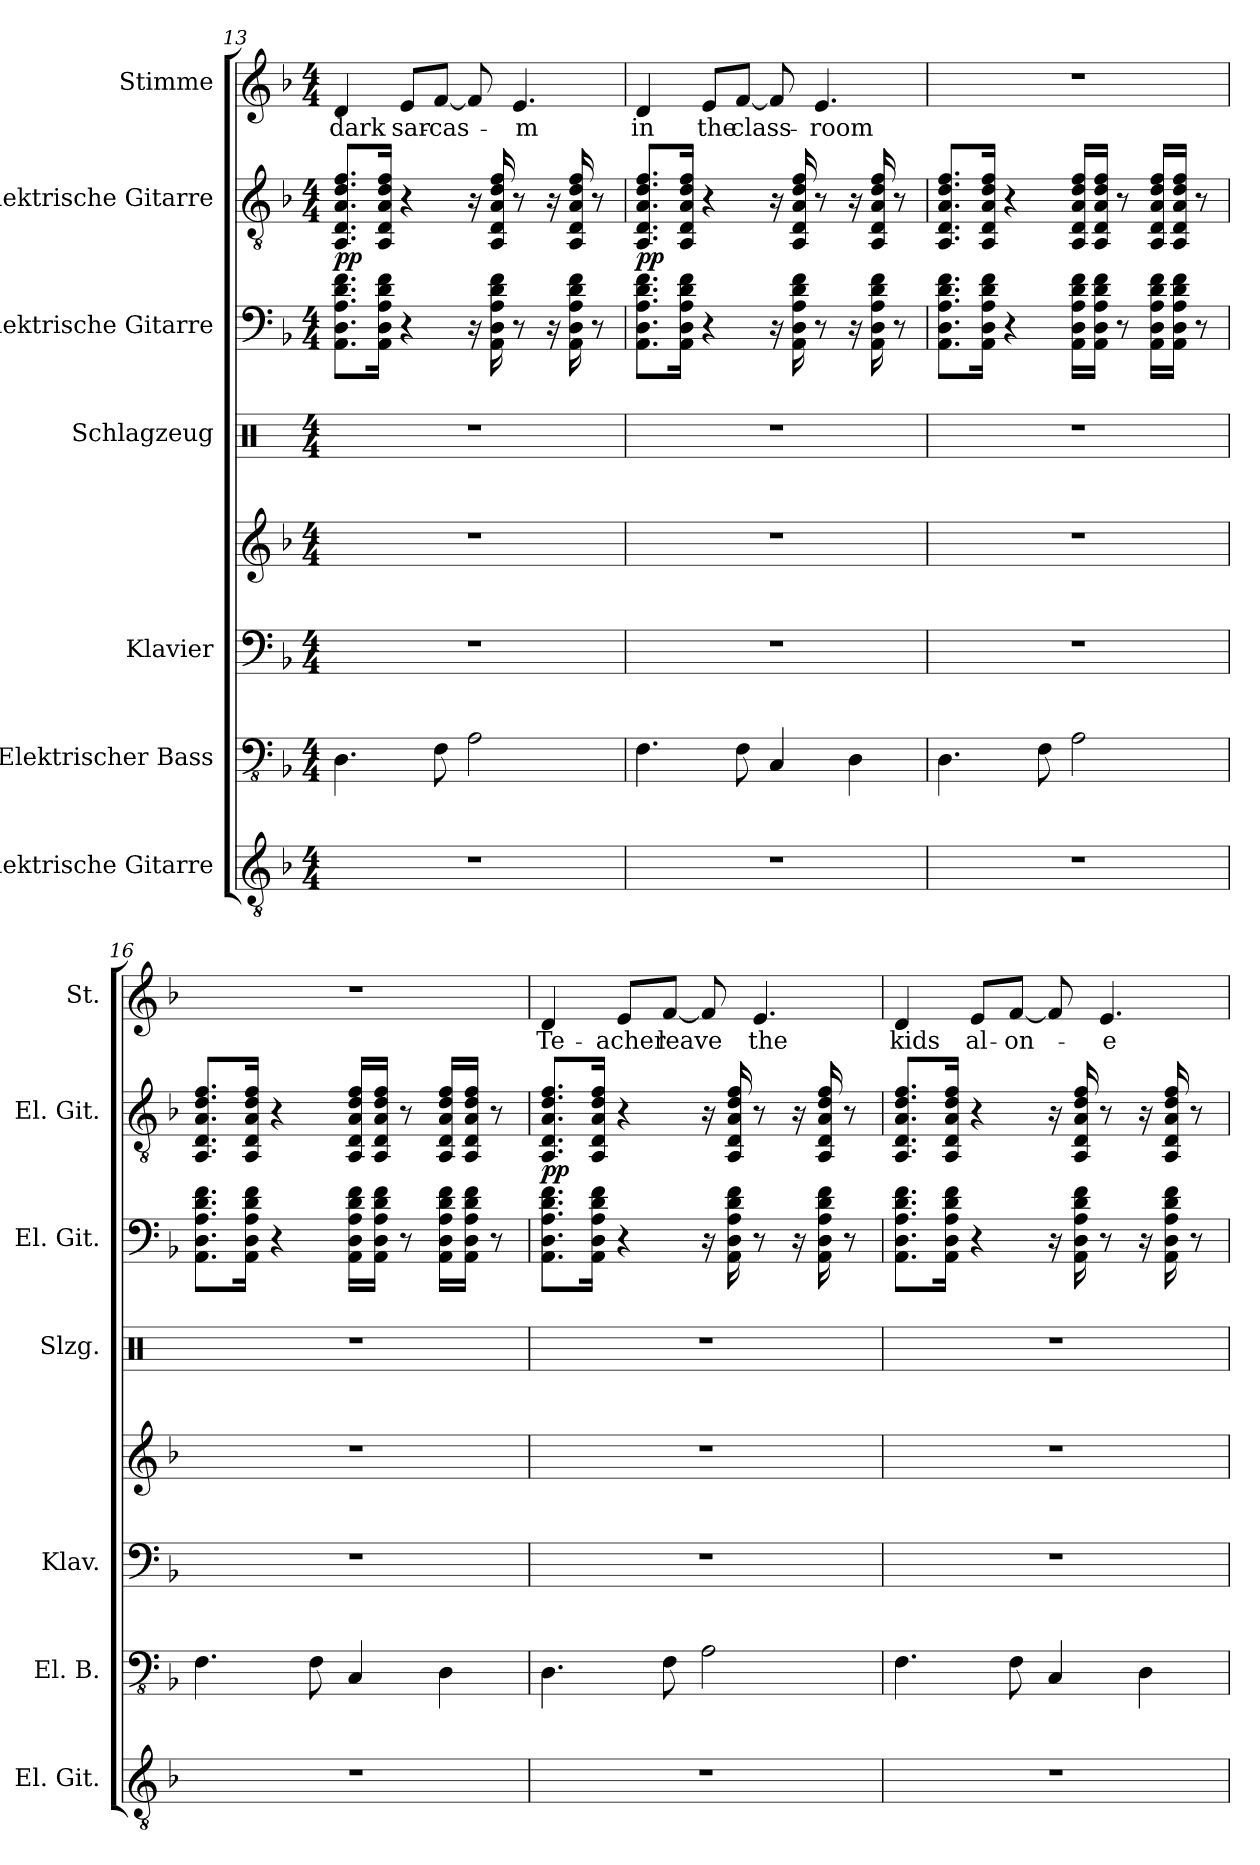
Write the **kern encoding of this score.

**kern	**kern	**kern	**kern	**kern	**kern	**dynam	**kern	**dynam	**kern	**text
*part7	*part6	*part5	*part5	*part4	*part3	*part3	*part2	*part2	*part1	*part1
*staff8	*staff7	*staff6	*staff5	*staff4	*staff3	*staff3	*staff2	*staff2	*staff1	*staff1
*I"Elektrische Gitarre	*I"Elektrischer Bass	*I"Klavier	*	*I"Schlagzeug	*I"Elektrische Gitarre	*	*I"Elektrische Gitarre	*	*I"Stimme	*
*I'El. Git.	*I'El. B.	*I'Klav.	*	*I'Slzg.	*I'El. Git.	*	*I'El. Git.	*	*I'St.	*
*clefGv2	*clefFv4	*clefF4	*clefG2	*clefX	*	*	*clefGv2	*	*clefG2	*
*k[b-]	*k[b-]	*k[b-]	*k[b-]	*k[]	*k[b-]	*	*k[b-]	*	*k[b-]	*
*M4/4	*M4/4	*M4/4	*M4/4	*M4/4	*M4/4	*	*M4/4	*	*M4/4	*
=13	=13	=13	=13	=13	=13	=13	=13	=13	=13	=13
!	!	!	!	!	!	!LO:DY:b	!	!	!	!
!	!	!	!	!	!	!LO:DY:n=1:b	!	!	!	!
!	!	!	!	!	!	!LO:DY:n=2:b	!	!	!	!
!	!	!	!	!	!	!LO:DY:n=3:b	!	!LO:DY:b	!	!
!	!	!	!	!	!	!	!	!LO:DY:n=1:b	!	!
1r	4.DD\	1r	1r	1r	8.AA\ 8.D\ 8.A\ 8.d\ 8.f\L	p p p mp	8.AA/ 8.D/ 8.A/ 8.d/ 8.f/L	p p	4d/	dark
.	.	.	.	.	16AA\ 16D\ 16A\ 16d\ 16f\Jk	.	16AA/ 16D/ 16A/ 16d/ 16f/Jk	.	.	.
.	.	.	.	.	4r	.	4r	.	8e/L	sar-
.	8FF\	.	.	.	.	.	.	.	[8f/J	-cas-
.	2AA\	.	.	.	16r	.	16r	.	8f/]	.
.	.	.	.	.	16AA\ 16D\ 16A\ 16d\ 16f\	.	16AA/ 16D/ 16A/ 16d/ 16f/	.	.	.
.	.	.	.	.	8r	.	8r	.	4.e/	-m
.	.	.	.	.	16r	.	16r	.	.	.
.	.	.	.	.	16AA\ 16D\ 16A\ 16d\ 16f\	.	16AA/ 16D/ 16A/ 16d/ 16f/	.	.	.
.	.	.	.	.	8r	.	8r	.	.	.
!!LO:PB:g=z
=14	=14	=14	=14	=14	=14	=14	=14	=14	=14	=14
!	!	!	!	!	!	!LO:DY:b	!	!	!	!
!	!	!	!	!	!	!LO:DY:n=1:b	!	!	!	!
!	!	!	!	!	!	!LO:DY:n=2:b	!	!	!	!
!	!	!	!	!	!	!LO:DY:n=3:b	!	!LO:DY:b	!	!
!	!	!	!	!	!	!	!	!LO:DY:n=1:b	!	!
1r	4.FF\	1r	1r	1r	8.AA\ 8.D\ 8.A\ 8.d\ 8.f\L	p p p mp	8.AA/ 8.D/ 8.A/ 8.d/ 8.f/L	p p	4d/	in
.	.	.	.	.	16AA\ 16D\ 16A\ 16d\ 16f\Jk	.	16AA/ 16D/ 16A/ 16d/ 16f/Jk	.	.	.
.	.	.	.	.	4r	.	4r	.	8e/L	the
.	8FF\	.	.	.	.	.	.	.	[8f/J	class-
.	4CC/	.	.	.	16r	.	16r	.	8f/]	.
.	.	.	.	.	16AA\ 16D\ 16A\ 16d\ 16f\	.	16AA/ 16D/ 16A/ 16d/ 16f/	.	.	.
.	.	.	.	.	8r	.	8r	.	4.e/	-room
.	4DD\	.	.	.	16r	.	16r	.	.	.
.	.	.	.	.	16AA\ 16D\ 16A\ 16d\ 16f\	.	16AA/ 16D/ 16A/ 16d/ 16f/	.	.	.
.	.	.	.	.	8r	.	8r	.	.	.
=15	=15	=15	=15	=15	=15	=15	=15	=15	=15	=15
!	!	!	!	!	!	!LO:DY:b	!	!	!	!
!	!	!	!	!	!	!LO:DY:n=1:b	!	!	!	!
1r	4.DD\	1r	1r	1r	8.AA\ 8.D\ 8.A\ 8.d\ 8.f\L	mp mp	8.AA/ 8.D/ 8.A/ 8.d/ 8.f/L	.	1r	.
.	.	.	.	.	16AA\ 16D\ 16A\ 16d\ 16f\Jk	.	16AA/ 16D/ 16A/ 16d/ 16f/Jk	.	.	.
.	.	.	.	.	4r	.	4r	.	.	.
.	8FF\	.	.	.	.	.	.	.	.	.
.	2AA\	.	.	.	16AA\ 16D\ 16A\ 16d\ 16f\LL	.	16AA/ 16D/ 16A/ 16d/ 16f/LL	.	.	.
.	.	.	.	.	16AA\ 16D\ 16A\ 16d\ 16f\JJ	.	16AA/ 16D/ 16A/ 16d/ 16f/JJ	.	.	.
.	.	.	.	.	8r	.	8r	.	.	.
.	.	.	.	.	16AA\ 16D\ 16A\ 16d\ 16f\LL	.	16AA/ 16D/ 16A/ 16d/ 16f/LL	.	.	.
.	.	.	.	.	16AA\ 16D\ 16A\ 16d\ 16f\JJ	.	16AA/ 16D/ 16A/ 16d/ 16f/JJ	.	.	.
.	.	.	.	.	8r	.	8r	.	.	.
=16	=16	=16	=16	=16	=16	=16	=16	=16	=16	=16
!	!	!	!	!	!	!LO:DY:b	!	!	!	!
!	!	!	!	!	!	!LO:DY:n=1:b	!	!	!	!
1r	4.FF\	1r	1r	1r	8.AA\ 8.D\ 8.A\ 8.d\ 8.f\L	mp mp	8.AA/ 8.D/ 8.A/ 8.d/ 8.f/L	.	1r	.
.	.	.	.	.	16AA\ 16D\ 16A\ 16d\ 16f\Jk	.	16AA/ 16D/ 16A/ 16d/ 16f/Jk	.	.	.
.	.	.	.	.	4r	.	4r	.	.	.
.	8FF\	.	.	.	.	.	.	.	.	.
.	4CC/	.	.	.	16AA\ 16D\ 16A\ 16d\ 16f\LL	.	16AA/ 16D/ 16A/ 16d/ 16f/LL	.	.	.
.	.	.	.	.	16AA\ 16D\ 16A\ 16d\ 16f\JJ	.	16AA/ 16D/ 16A/ 16d/ 16f/JJ	.	.	.
.	.	.	.	.	8r	.	8r	.	.	.
.	4DD\	.	.	.	16AA\ 16D\ 16A\ 16d\ 16f\LL	.	16AA/ 16D/ 16A/ 16d/ 16f/LL	.	.	.
.	.	.	.	.	16AA\ 16D\ 16A\ 16d\ 16f\JJ	.	16AA/ 16D/ 16A/ 16d/ 16f/JJ	.	.	.
.	.	.	.	.	8r	.	8r	.	.	.
!!LO:PB:g=z
=17	=17	=17	=17	=17	=17	=17	=17	=17	=17	=17
!	!	!	!	!	!	!LO:DY:b	!	!	!	!
!	!	!	!	!	!	!LO:DY:n=1:b	!	!	!	!
!	!	!	!	!	!	!LO:DY:n=2:b	!	!	!	!
!	!	!	!	!	!	!LO:DY:n=3:b	!	!LO:DY:b	!	!
!	!	!	!	!	!	!	!	!LO:DY:n=1:b	!	!
1r	4.DD\	1r	1r	1r	8.AA\ 8.D\ 8.A\ 8.d\ 8.f\L	p p p mp	8.AA/ 8.D/ 8.A/ 8.d/ 8.f/L	p p	4d/	Te-
.	.	.	.	.	16AA\ 16D\ 16A\ 16d\ 16f\Jk	.	16AA/ 16D/ 16A/ 16d/ 16f/Jk	.	.	.
.	.	.	.	.	4r	.	4r	.	8e/L	-acher
.	8FF\	.	.	.	.	.	.	.	[8f/J	leave
.	2AA\	.	.	.	16r	.	16r	.	8f/]	.
.	.	.	.	.	16AA\ 16D\ 16A\ 16d\ 16f\	.	16AA/ 16D/ 16A/ 16d/ 16f/	.	.	.
.	.	.	.	.	8r	.	8r	.	4.e/	the
.	.	.	.	.	16r	.	16r	.	.	.
.	.	.	.	.	16AA\ 16D\ 16A\ 16d\ 16f\	.	16AA/ 16D/ 16A/ 16d/ 16f/	.	.	.
.	.	.	.	.	8r	.	8r	.	.	.
=18	=18	=18	=18	=18	=18	=18	=18	=18	=18	=18
!	!	!	!	!	!	!LO:DY:b	!	!	!	!
!	!	!	!	!	!	!LO:DY:n=1:b	!	!	!	!
!	!	!	!	!	!	!LO:DY:n=2:b	!	!	!	!
!	!	!	!	!	!	!LO:DY:n=3:b	!	!	!	!
1r	4.FF\	1r	1r	1r	8.AA\ 8.D\ 8.A\ 8.d\ 8.f\L	p p p mp	8.AA/ 8.D/ 8.A/ 8.d/ 8.f/L	.	4d/	kids
.	.	.	.	.	16AA\ 16D\ 16A\ 16d\ 16f\Jk	.	16AA/ 16D/ 16A/ 16d/ 16f/Jk	.	.	.
.	.	.	.	.	4r	.	4r	.	8e/L	al-
.	8FF\	.	.	.	.	.	.	.	[8f/J	-on-
.	4CC/	.	.	.	16r	.	16r	.	8f/]	.
.	.	.	.	.	16AA\ 16D\ 16A\ 16d\ 16f\	.	16AA/ 16D/ 16A/ 16d/ 16f/	.	.	.
.	.	.	.	.	8r	.	8r	.	4.e/	-e
.	4DD\	.	.	.	16r	.	16r	.	.	.
.	.	.	.	.	16AA\ 16D\ 16A\ 16d\ 16f\	.	16AA/ 16D/ 16A/ 16d/ 16f/	.	.	.
.	.	.	.	.	8r	.	8r	.	.	.
=	=	=	=	=	=	=	=	=	=	=
*-	*-	*-	*-	*-	*-	*-	*-	*-	*-	*-
